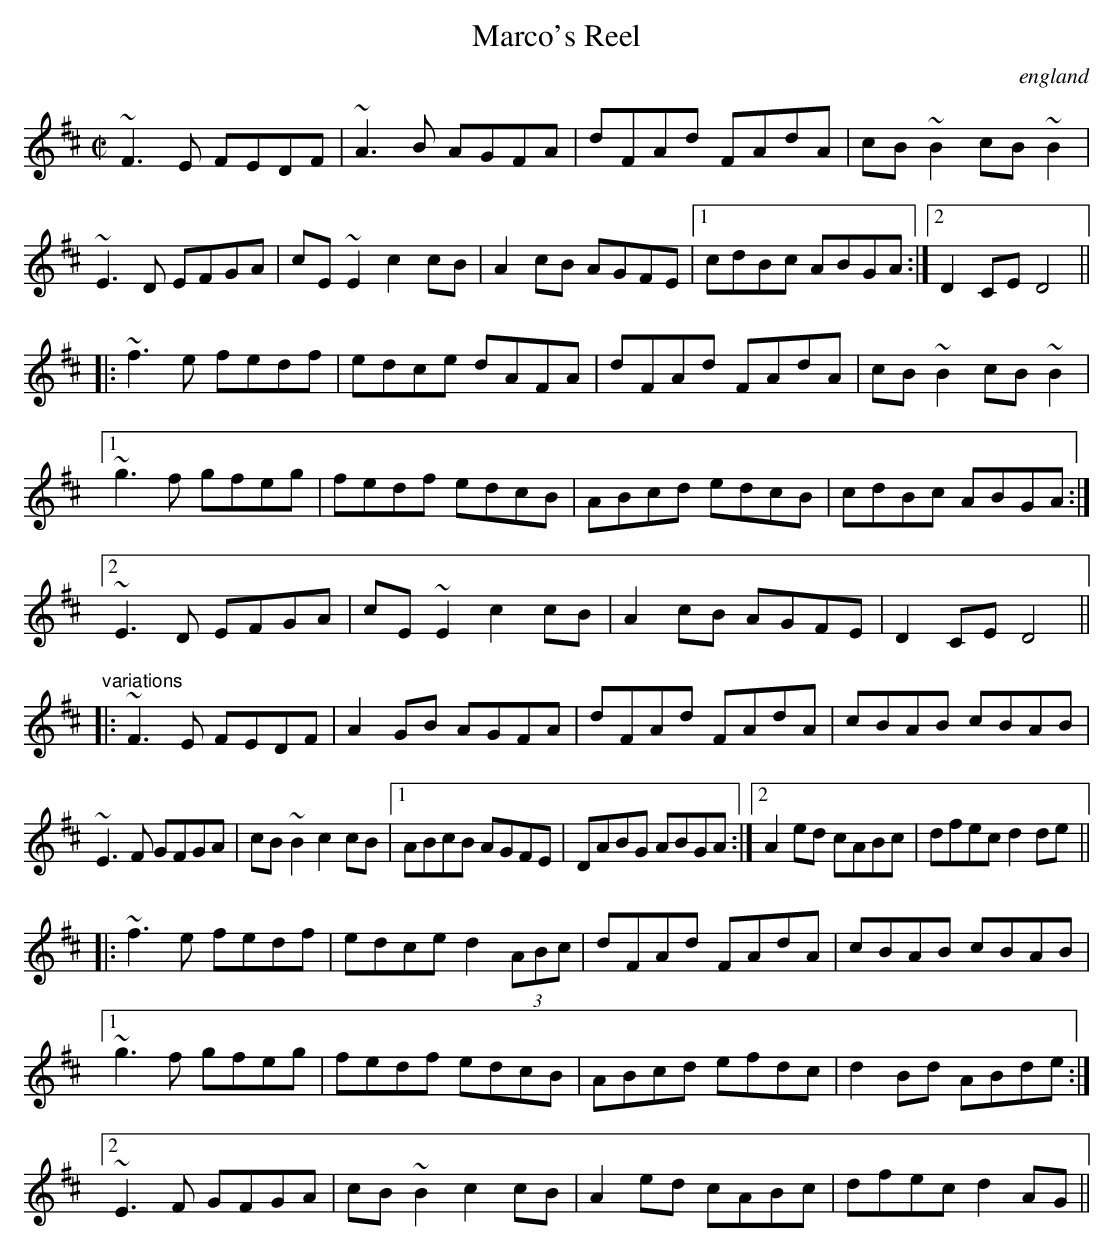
X:1
T:Marco's Reel
O:england
M:C|
K:D
~F3E FEDF|~A3B AGFA|dFAd FAdA|cB~B2 cB~B2|
~E3D EFGA|cE~E2 c2cB|A2cB AGFE|1 cdBc ABGA:|2 D2CE D4||
|:~f3e fedf|edce dAFA|dFAd FAdA|cB~B2 cB~B2|
[1 ~g3f gfeg|fedf edcB|ABcd edcB|cdBc ABGA:|
[2 ~E3D EFGA|cE~E2 c2cB|A2cB AGFE|D2CE D4||
"variations"
|:~F3E FEDF|A2GB AGFA|dFAd FAdA|cBAB cBAB|
~E3F GFGA|cB~B2 c2cB|1 ABcB AGFE|DABG ABGA:|2 A2ed cABc|dfec d2de||
|:~f3e fedf|edce d2 (3ABc|dFAd FAdA|cBAB cBAB|
[1 ~g3f gfeg|fedf edcB|ABcd efdc|d2Bd ABde:|
[2 ~E3F GFGA|cB~B2 c2cB|A2ed cABc|dfec d2AG||
